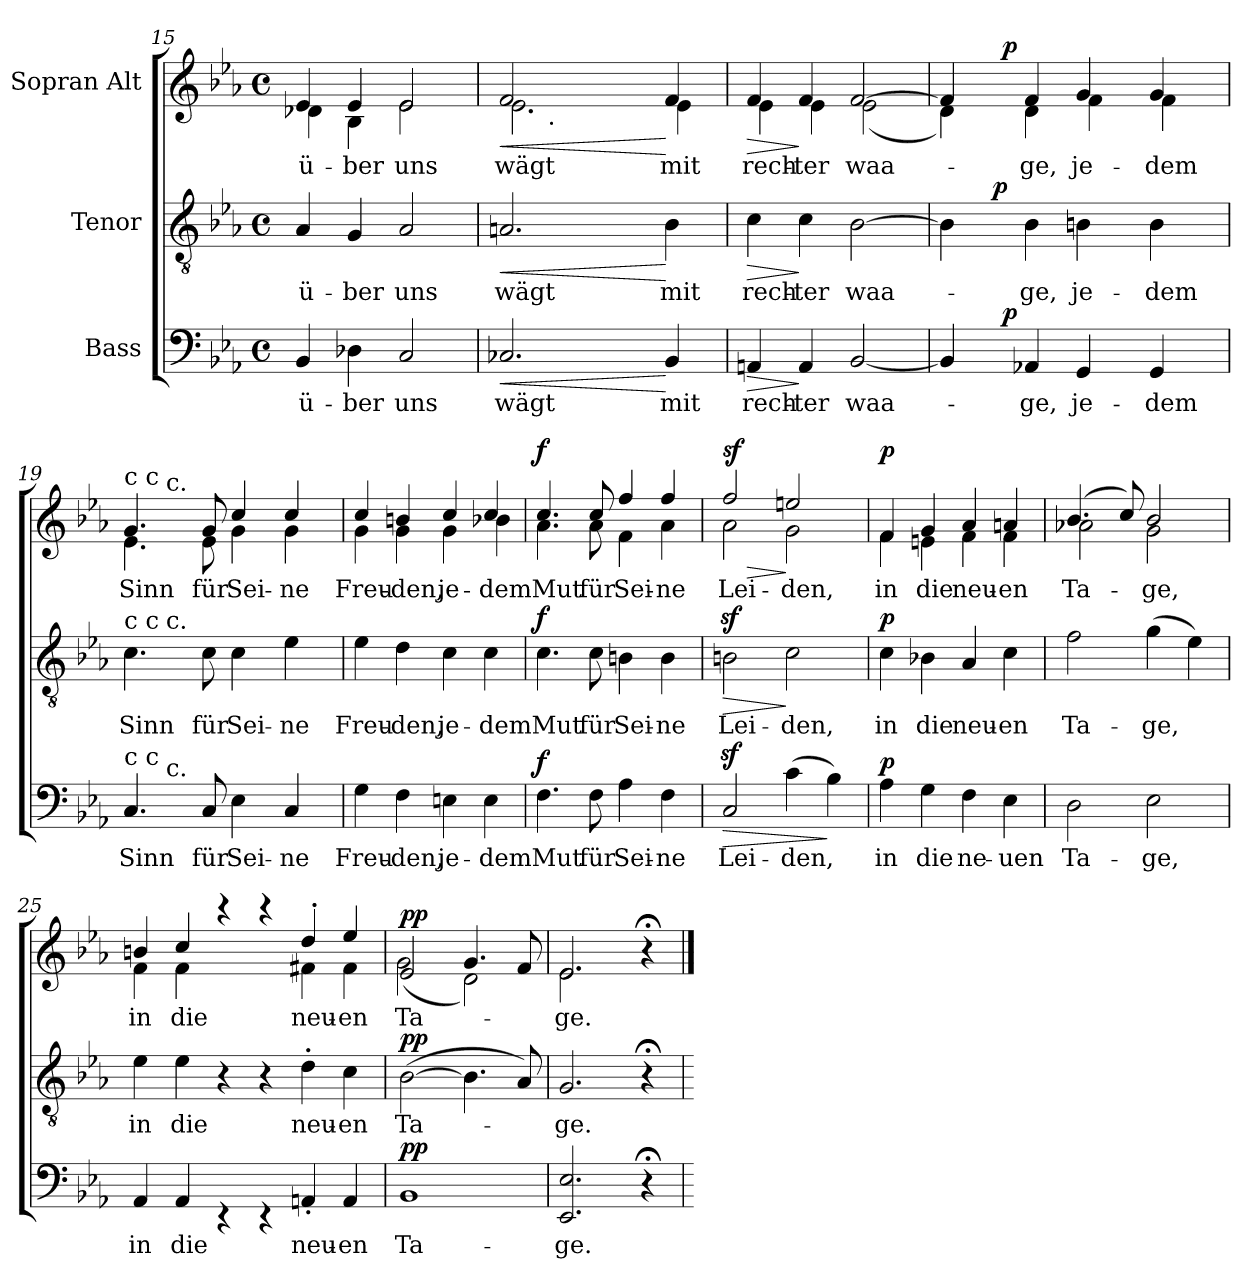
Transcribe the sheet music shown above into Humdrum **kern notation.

**kern	**text	**dynam	**kern	**text	**dynam	**kern	**text	**dynam
*part3	*part3	*part3	*part2	*part2	*part2	*part1	*part1	*part1
*staff3	*staff3	*staff3	*staff2	*staff2	*staff2	*staff1	*staff1	*staff1
*I"Bass	*	*	*I"Tenor	*	*	*I"Sopran  Alt	*	*
*clefF4	*	*	*clefGv2	*	*	*clefG2	*	*
*k[b-e-a-]	*	*	*k[b-e-a-]	*	*	*k[b-e-a-]	*	*
*E-:	*	*	*E-:	*	*	*E-:	*	*
*M4/4	*	*	*M4/4	*	*	*M4/4	*	*
*met(c)	*	*	*met(c)	*	*	*met(c)	*	*
=15	=15	=15	=15	=15	=15	=15	=15	=15
!	!LO:LY:b:cj	!	!	!LO:LY:b:cj	!	!	!LO:LY:b:cj	!
*	*	*	*	*	*	*^	*	*
4BB-/	ü-	.	4A-/	ü-	.	4e-/	4d-X\	ü-	.
!	!LO:LY:b:cj	!	!	!LO:LY:b:cj	!	!	!	!LO:LY:b:cj	!
4D-X\	-ber	.	4G/	-ber	.	4e-/	4B-\	-ber	.
!	!LO:LY:b:cj	!	!	!LO:LY:b:cj	!	!	!	!LO:LY:b:cj	!
2C/	uns	.	2A-/	uns	.	2e-/	2e-\	uns	.
=16	=16	=16	=16	=16	=16	=16	=16	=16	=16
!	!LO:LY:b:cj	!LO:HP:b	!	!LO:LY:b:cj	!LO:HP:b	!	!	!LO:LY:b:cj	!LO:HP:b
*	*	*	*	*	*	*	*^	*	*
2.C-X/	wägt	<	2.An/	wägt	<	2f/	2.e-\	8..ryy	wägt	<
!	!	!	!	!	!	!	!	!LO:TX:b:t=.	!	!
.	.	.	.	.	.	.	.	2ryy	.	.
.	.	.	.	.	.	4ryy	.	.	.	.
.	.	.	.	.	.	.	.	4ryy	.	.
!	!LO:LY:b:cj	!	!	!LO:LY:b:cj	!	!	!	!	!LO:LY:b:cj	!
4BB-/	mit	[	4B-\	mit	[	4f/	4e-\	.	mit	[
.	.	.	.	.	.	.	.	32ryy	.	.
=17	=17	=17	=17	=17	=17	=17	=17	=17	=17	=17
!	!LO:LY:b:cj	!LO:HP:b	!	!LO:LY:b:cj	!LO:HP:b	!	!	!	!LO:LY:b:cj	!LO:HP:b
*	*	*	*	*	*	*	*v	*v	*	*
4AAn/	rech-	>	4c\	rech-	>	4f/	4e-\	rech-	>
!	!LO:LY:b:cj	!	!	!LO:LY:b:cj	!	!	!	!LO:LY:b:cj	!
4AA/	-ter	]	4c\	-ter	]	4f/	4e-\	-ter	]
!	!LO:LY:b	!	!	!LO:LY:b	!	!	!	!LO:LY:b	!
[<2BB-/	waa-	.	[>2B-\	waa-	.	[>2f/	(<2e-\	waa-	.
=18	=18	=18	=18	=18	=18	=18	=18	=18	=18
*^	*	*	*^	*	*	*	*^	*	*
4BB-/]	8.ryy	.	.	4B-\]	8ryy	.	.	4f/]	4d\)	8.ryy	.	.
.	.	.	.	.	32.ryy	.	.	.	.	.	.	.
!	!	!	!	!	!	!	!LO:DY:a	!	!	!	!	!
.	.	.	.	.	2ryy	.	p	.	.	.	.	.
!	!	!	!LO:DY:a	!	!	!	!	!	!	!	!	!LO:DY:a
.	2ryy	.	p	.	.	.	.	.	.	2ryy	.	p
!	!	!LO:LY:b:cj	!	!	!	!LO:LY:b:cj	!	!	!	!	!LO:LY:b:cj	!
4AA-X/	.	-ge,	.	4B-\	.	-ge,	.	4f/	4d\	.	-ge,	.
!	!	!LO:LY:b:cj	!	!	!	!LO:LY:b:cj	!	!	!	!	!LO:LY:b:cj	!
4GG/	.	je-	.	4Bn\	.	je-	.	4g/	4f\	.	je-	.
.	.	.	.	.	4ryy	.	.	.	.	.	.	.
.	4ryy	.	.	.	.	.	.	.	.	4ryy	.	.
!	!	!LO:LY:b:cj	!	!	!	!LO:LY:b:cj	!	!	!	!	!LO:LY:b:cj	!
4GG/	.	-dem	.	4B\	.	-dem	.	4g/	4f\	.	-dem	.
.	.	.	.	.	16ryy	.	.	.	.	.	.	.
.	16ryy	.	.	.	.	.	.	.	.	16ryy	.	.
.	.	.	.	.	64ryy	.	.	.	.	.	.	.
!!LO:LB:g=z	!!	!!
=19	=19	=19	=19	=19	=19	=19	=19	=19	=19	=19	=19	=19
!	!	!	!	!	!	!	!	!LO:TX:a:t=c c	!	!	!	!
!	!	!	!	!LO:TX:a:t=c c	!	!	!	!	!	!	!	!
!LO:TX:a:t=c c	!	!	!	!	!	!	!	!	!	!	!	!
!	!	!LO:LY:b:cj	!	!	!	!LO:LY:b:cj	!	!	!	!	!LO:LY:b:cj	!
4.C/	8ryy	Sinn	.	4.c\	8ryy	Sinn	.	4.g/	4.e-\	8ryy	Sinn	.
.	32.ryy	.	.	.	32.ryy	.	.	.	.	32.ryy	.	.
!	!	!	!	!	!	!	!	!	!	!LO:TX:a:t=c.	!	!
!	!	!	!	!	!LO:TX:a:t=c.	!	!	!	!	!	!	!
!	!LO:TX:a:t=c.	!	!	!	!	!	!	!	!	!	!	!
.	2ryy	.	.	.	2ryy	.	.	.	.	2ryy	.	.
!	!	!LO:LY:b:cj	!	!	!	!LO:LY:b:cj	!	!	!	!	!LO:LY:b:cj	!
8C/	.	für	.	8c\	.	für	.	8g/	8e-\	.	für	.
!	!	!LO:LY:b:cj	!	!	!	!LO:LY:b:cj	!	!	!	!	!LO:LY:b:cj	!
4E-\	.	Sei-	.	4c\	.	Sei-	.	4cc/	4g\	.	Sei-	.
.	4ryy	.	.	.	4ryy	.	.	.	.	4ryy	.	.
!	!	!LO:LY:b:cj	!	!	!	!LO:LY:b:cj	!	!	!	!	!LO:LY:b:cj	!
4C/	.	-ne	.	4e-\	.	-ne	.	4cc/	4g\	.	-ne	.
.	16ryy	.	.	.	16ryy	.	.	.	.	16ryy	.	.
.	64ryy	.	.	.	64ryy	.	.	.	.	64ryy	.	.
=20	=20	=20	=20	=20	=20	=20	=20	=20	=20	=20	=20	=20
!	!	!LO:LY:b:cj	!	!	!	!LO:LY:b:cj	!	!	!	!	!LO:LY:b:cj	!
*v	*v	*	*	*	*	*	*	*	*v	*v	*	*
*	*	*	*v	*v	*	*	*	*	*	*
4G\	Freu-	.	4e-\	Freu-	.	4cc/	4g\	Freu-	.
!	!LO:LY:b:cj	!	!	!LO:LY:b:cj	!	!	!	!LO:LY:b:cj	!
4F\	-den,	.	4d\	-den,	.	4bn/	4g\	-den,	.
!	!LO:LY:b:cj	!	!	!LO:LY:b:cj	!	!	!	!LO:LY:b:cj	!
4En\	je-	.	4c\	je-	.	4cc/	4g\	je-	.
!	!LO:LY:b:cj	!	!	!LO:LY:b:cj	!	!	!	!LO:LY:b:cj	!
4E\	-dem	.	4c\	-dem	.	4cc/	4b-X\	-dem	.
=21	=21	=21	=21	=21	=21	=21	=21	=21	=21
!	!LO:LY:b:cj	!LO:DY:a	!	!LO:LY:b:cj	!LO:DY:a	!	!	!LO:LY:b:cj	!LO:DY:a
4.F\	Mut	f	4.c\	Mut	f	4.cc/	4.a-\	Mut	f
!	!LO:LY:b:cj	!	!	!LO:LY:b:cj	!	!	!	!LO:LY:b:cj	!
8F\	für	.	8c\	für	.	8cc/	8a-\	für	.
!	!LO:LY:b:cj	!	!	!LO:LY:b:cj	!	!	!	!LO:LY:b:cj	!
4A-\	Sei-	.	4Bn\	Sei-	.	4ff/	4f\	Sei-	.
!	!LO:LY:b:cj	!	!	!LO:LY:b:cj	!	!	!	!LO:LY:b:cj	!
4F\	-ne	.	4B\	-ne	.	4ff/	4a-\	-ne	.
=22	=22	=22	=22	=22	=22	=22	=22	=22	=22
!	!LO:LY:b:cj	!LO:HP:b	!	!LO:LY:b:cj	!LO:HP:b	!	!	!LO:LY:b:cj	!LO:HP:b
!	!	!	!	!	!	!	!	!	!LO:DY:n=1:a
2Cz>/	Lei-	>	2Bnz>\	Lei-	>	2ff/	2a-\	Lei-	> sf
!	!LO:LY:b	!	!	!LO:LY:b:cj	!	!	!	!LO:LY:b:cj	!
(>4c\	-den,	.	2c\	-den,	]	2een/	2g\	-den,	]
4B-\)	.	]	.	.	.	.	.	.	.
!!LO:LB:g=z	!!
=23	=23	=23	=23	=23	=23	=23	=23	=23	=23
!	!LO:LY:b:cj	!LO:DY:a	!	!LO:LY:b:cj	!LO:DY:a	!	!	!LO:LY:b:cj	!LO:DY:a
4A-\	in	p	4c\	in	p	4f/	4f\	in	p
!	!LO:LY:b:cj	!	!	!LO:LY:b:cj	!	!	!	!LO:LY:b:cj	!
4G\	die	.	4B-X\	die	.	4g/	4en\	die	.
!	!LO:LY:b:cj	!	!	!LO:LY:b:cj	!	!	!	!LO:LY:b:cj	!
4F\	ne-	.	4A-/	neu-	.	4a-/	4f\	neu-	.
!	!LO:LY:b:cj	!	!	!LO:LY:b:cj	!	!	!	!LO:LY:b:cj	!
4E-\	-uen	.	4c\	-en	.	4an/	4f\	-en	.
=24	=24	=24	=24	=24	=24	=24	=24	=24	=24
!	!LO:LY:b:cj	!	!	!LO:LY:b:cj	!	!	!	!LO:LY:b:cj	!
2D\	Ta-	.	2f\	Ta-	.	(>4.b-/	2a-X\	Ta-	.
.	.	.	.	.	.	8cc/)	.	.	.
!	!LO:LY:b:cj	!	!	!LO:LY:b:cj	!	!	!	!LO:LY:b:cj	!
2E-\	-ge,	.	(>4g\	-ge,	.	2b-/	2g\	-ge,	.
.	.	.	4e-\)	.	.	.	.	.	.
=25	=25	=25	=25	=25	=25	=25	=25	=25	=25
!	!LO:LY:b:cj	!	!	!LO:LY:b:cj	!	!	!	!LO:LY:b:cj	!
4AA-/	in	.	4e-\	in	.	4bn/	4f\	in	.
!	!LO:LY:b:cj	!	!	!LO:LY:b:cj	!	!	!	!LO:LY:b:cj	!
4AA->/	die	.	4e->\	die	.	4cc>/	4f\	die	.
4rEE	.	.	4rA	.	.	4rccc	2ryy	.	.
4rEE	.	.	4rA	.	.	4rccc	.	.	.
!	!LO:LY:b:cj	!	!	!LO:LY:b:cj	!	!	!	!LO:LY:b:cj	!
4AAn>'>/	neu-	.	4d>'>\	neu-	.	4dd>'>/	4f#X\	neu-	.
!	!LO:LY:b:cj	!	!	!LO:LY:b:cj	!	!	!	!LO:LY:b:cj	!
4AA/	-en	.	4c\	-en	.	4ee-/	4f#\	-en	.
=26	=26	=26	=26	=26	=26	=26	=26	=26	=26
!	!LO:LY:b:cj	!LO:DY:a	!	!LO:LY:b:cj	!LO:DY:a	!	!	!LO:LY:b:cj	!LO:DY:a
1BB-	Ta-	pp	(>[>2B-\	Ta-	pp	2e-/	(>(<2g\	Ta-	pp
.	.	.	4.B-\]	.	.	4.g/	2d\)	.	.
.	.	.	8A-/)	.	.	8f/)	.	.	.
=27	=27	=27	=27	=27	=27	=27	=27	=27	=27
!	!LO:LY:b:cj	!	!	!LO:LY:b:cj	!	!	!	!LO:LY:b:cj	!
2.E-/ 2.EE-/	-ge.	.	2.G/	-ge.	.	2.e-/	2.e-\	-ge.	.
4r;<	.	.	4r;<	.	.	4r;<	4ryy	.	.
*	*	*	*	*	*	*v	*v	*	*
=	==	==	=	==	==	==	==	==
*-	*-	*-	*-	*-	*-	*-	*-	*-
